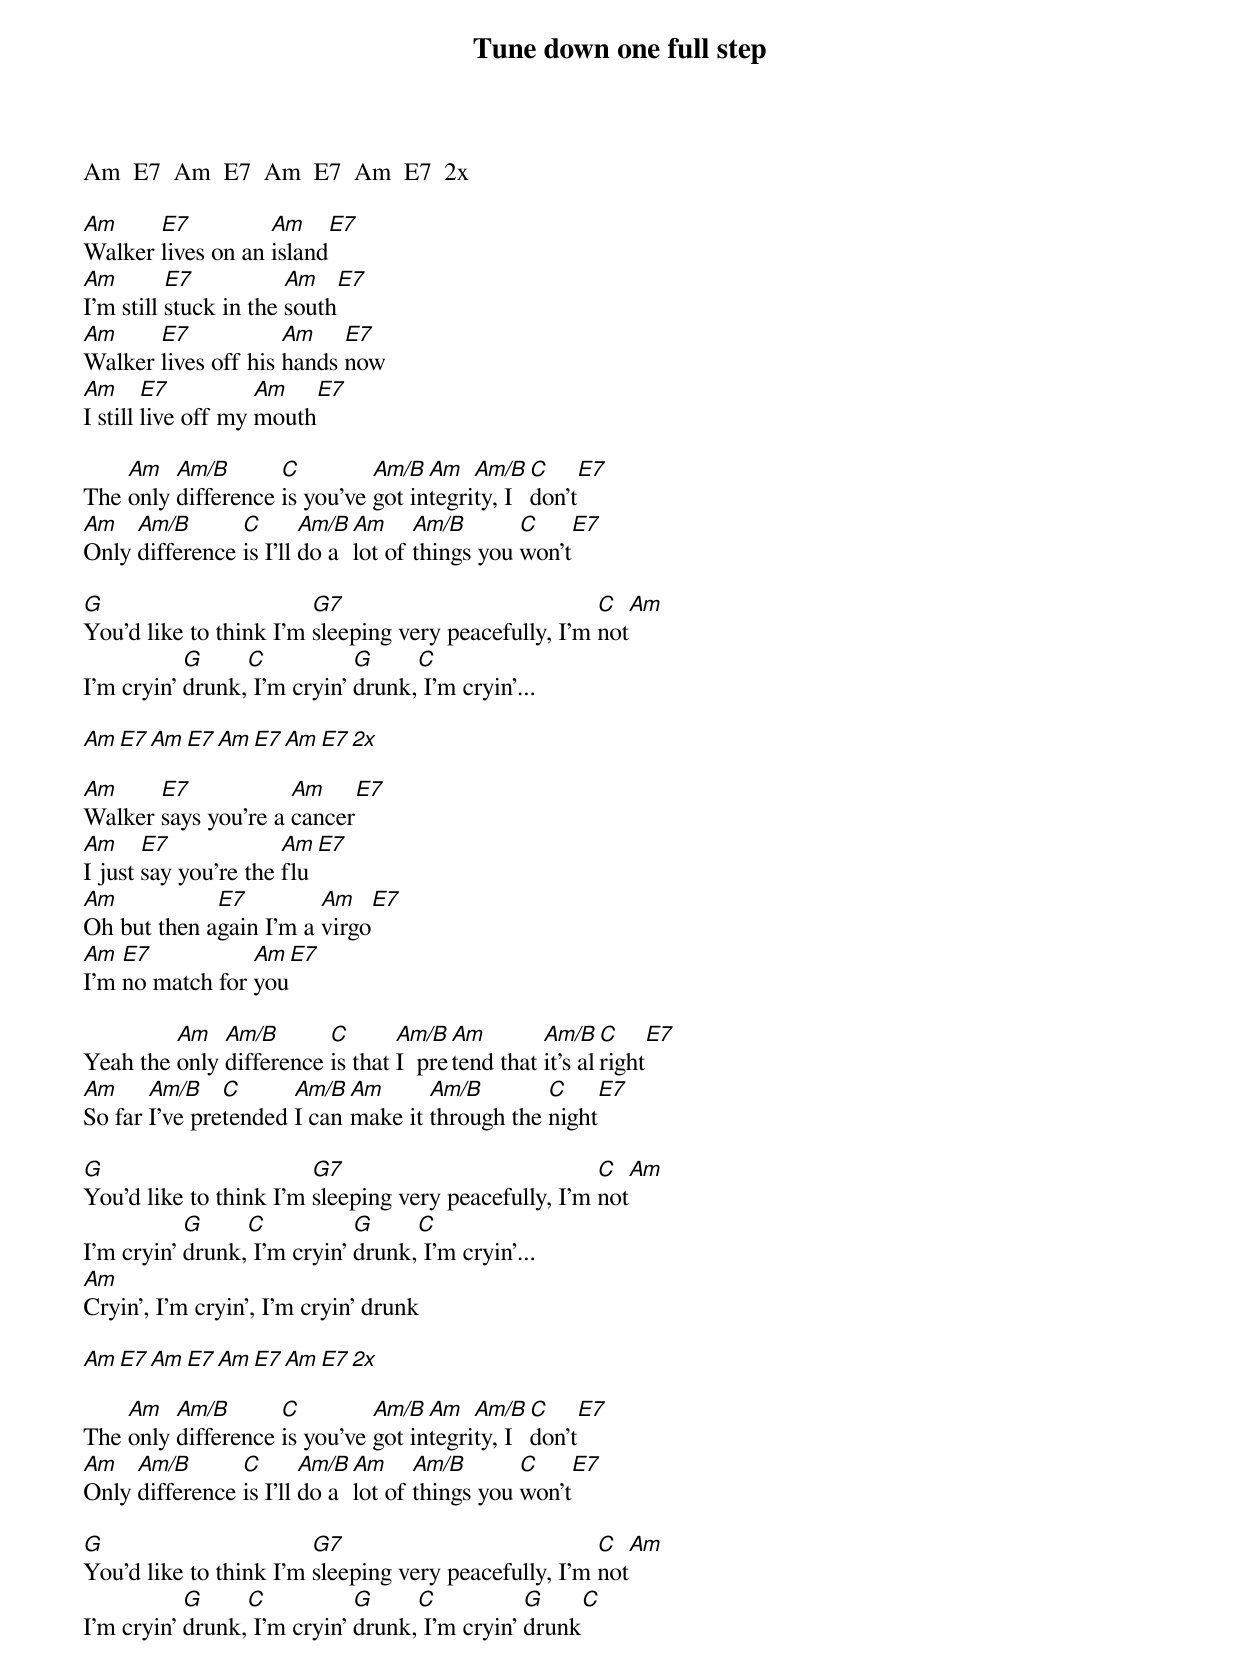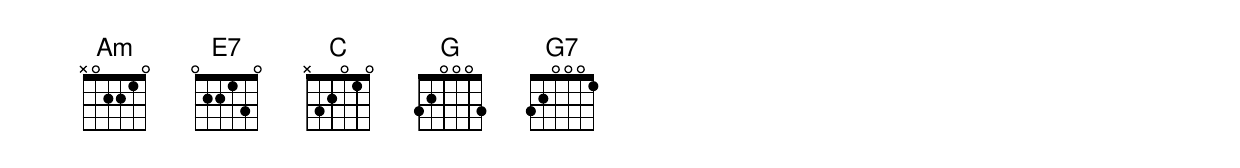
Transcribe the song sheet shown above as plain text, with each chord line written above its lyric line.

Tune down one full step

Am  E7  Am  E7  Am  E7  Am  E7  2x

Am     E7          Am     E7
Walker lives on an island
Am        E7           Am    E7
I'm still stuck in the south
Am     E7            Am    E7
Walker lives off his hands now
Am      E7          Am    E7
I still live off my mouth

    Am   Am/B       C         Am/B  Am   Am/B  C    E7
The only difference is you've got integrity, I don't
Am   Am/B       C       Am/B  Am     Am/B       C    E7
Only difference is I'll do a  lot of things you won't

G                       G7                            C  Am
You'd like to think I'm sleeping very peacefully, I'm not
           G     C           G     C
I'm cryin' drunk, I'm cryin' drunk, I'm cryin'...

Am  E7  Am  E7  Am  E7  Am  E7  2x

Am     E7            Am     E7
Walker says you're a cancer
Am     E7             Am   E7
I just say you're the flu
Am           E7         Am    E7
Oh but then again I'm a virgo
Am  E7           Am   E7
I'm no match for you

         Am   Am/B       C       Am/B  Am        Am/B   C    E7
Yeah the only difference is that I  pretend that it's alright
Am     Am/B    C      Am/B  Am      Am/B        C    E7
So far I've pretended I can make it through the night

G                       G7                            C  Am
You'd like to think I'm sleeping very peacefully, I'm not
           G     C           G     C
I'm cryin' drunk, I'm cryin' drunk, I'm cryin'...
Am
Cryin', I'm cryin', I'm cryin' drunk

Am  E7  Am  E7  Am  E7  Am  E7  2x

    Am   Am/B       C         Am/B  Am   Am/B  C    E7
The only difference is you've got integrity, I don't
Am   Am/B       C       Am/B  Am     Am/B       C    E7
Only difference is I'll do a  lot of things you won't

G                       G7                            C  Am
You'd like to think I'm sleeping very peacefully, I'm not
           G     C           G     C           G     C
I'm cryin' drunk, I'm cryin' drunk, I'm cryin' drunk
